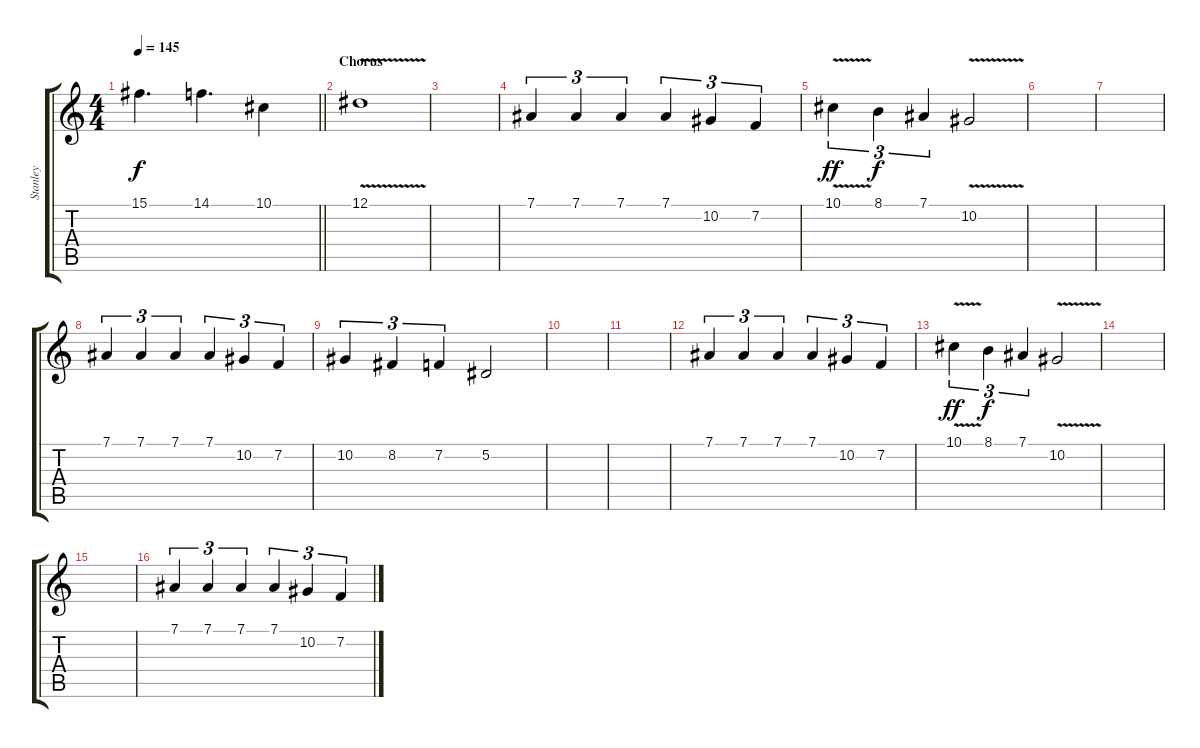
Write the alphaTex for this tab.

\track ("Stanley" "Stanley") {instrument baritonesax}
\staff {score tabs}
\tuning (Eb4 Bb3 Gb3 Db3 Ab2 Eb2) {hide}
\ts (4 4)
\tempo 145
\clef g2
\barLineRight lightlight
\ks c
15.1.4{d dy f} 14.1.4{d} 10.1.4 |
\section ("" "Chorus")
12.1{v}.1 |
|
7.1.4{tu (3 2)} 7.1.4{tu (3 2)} 7.1.4{tu (3 2)} 7.1.4{tu (3 2)} 10.2.4{tu (3 2)} 7.2.4{tu (3 2)} |
10.1{v}.4{tu (3 2) dy ff} 8.1.4{tu (3 2) dy f} 7.1.4{tu (3 2)} 10.2{v}.2 |
|
|
7.1.4{tu (3 2)} 7.1.4{tu (3 2)} 7.1.4{tu (3 2)} 7.1.4{tu (3 2)} 10.2.4{tu (3 2)} 7.2.4{tu (3 2)} |
10.2.4{tu (3 2)} 8.2.4{tu (3 2)} 7.2.4{tu (3 2)} 5.2.2 |
|
|
7.1.4{tu (3 2)} 7.1.4{tu (3 2)} 7.1.4{tu (3 2)} 7.1.4{tu (3 2)} 10.2.4{tu (3 2)} 7.2.4{tu (3 2)} |
10.1{v}.4{tu (3 2) dy ff} 8.1.4{tu (3 2) dy f} 7.1.4{tu (3 2)} 10.2{v}.2 |
|
|
7.1.4{tu (3 2)} 7.1.4{tu (3 2)} 7.1.4{tu (3 2)} 7.1.4{tu (3 2)} 10.2.4{tu (3 2)} 7.2.4{tu (3 2)}
